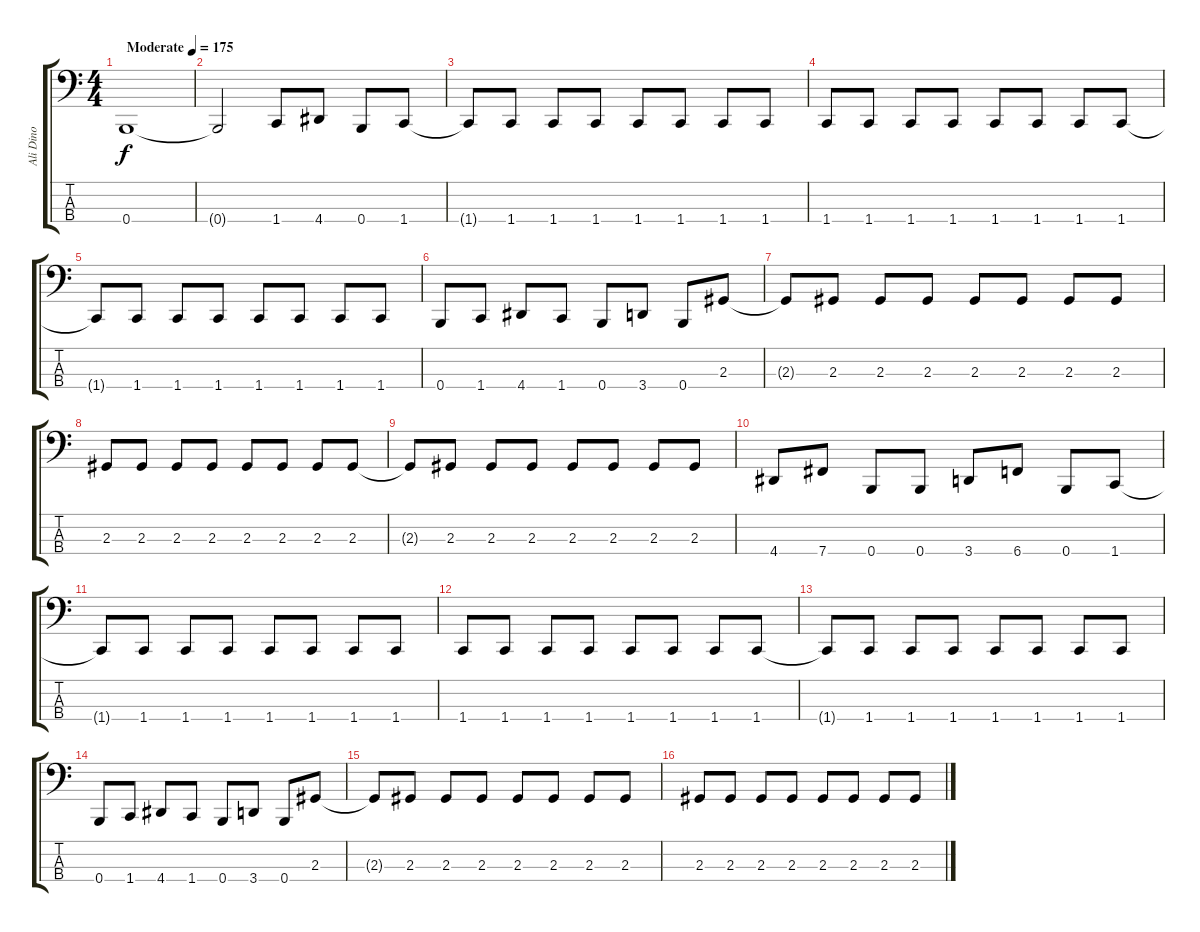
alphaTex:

\track ("Ali Dino" "Ali Dino") {instrument electricbasspick}
\staff {score tabs}
\tuning (E2 B1 Gb1 B0) {hide}
\ts (4 4)
\tempo (175 "Moderate")
\clef f4
\ks c
0.4.1{dy f instrument electricbasspick} |
0.4{t}.2 1.4.8 4.4.8 0.4.8 1.4.8 |
1.4{t}.8 1.4.8 1.4.8 1.4.8 1.4.8 1.4.8 1.4.8 1.4.8 |
1.4.8 1.4.8 1.4.8 1.4.8 1.4.8 1.4.8 1.4.8 1.4.8 |
1.4{t}.8 1.4.8 1.4.8 1.4.8 1.4.8 1.4.8 1.4.8 1.4.8 |
0.4.8 1.4.8 4.4.8 1.4.8 0.4.8 3.4.8 0.4.8 2.3.8 |
2.3{t}.8 2.3.8 2.3.8 2.3.8 2.3.8 2.3.8 2.3.8 2.3.8 |
2.3.8 2.3.8 2.3.8 2.3.8 2.3.8 2.3.8 2.3.8 2.3.8 |
2.3{t}.8 2.3.8 2.3.8 2.3.8 2.3.8 2.3.8 2.3.8 2.3.8 |
4.4.8 7.4.8 0.4.8 0.4.8 3.4.8 6.4.8 0.4.8 1.4.8 |
1.4{t}.8 1.4.8 1.4.8 1.4.8 1.4.8 1.4.8 1.4.8 1.4.8 |
1.4.8 1.4.8 1.4.8 1.4.8 1.4.8 1.4.8 1.4.8 1.4.8 |
1.4{t}.8 1.4.8 1.4.8 1.4.8 1.4.8 1.4.8 1.4.8 1.4.8 |
0.4.8 1.4.8 4.4.8 1.4.8 0.4.8 3.4.8 0.4.8 2.3.8 |
2.3{t}.8 2.3.8 2.3.8 2.3.8 2.3.8 2.3.8 2.3.8 2.3.8 |
2.3.8 2.3.8 2.3.8 2.3.8 2.3.8 2.3.8 2.3.8 2.3.8
